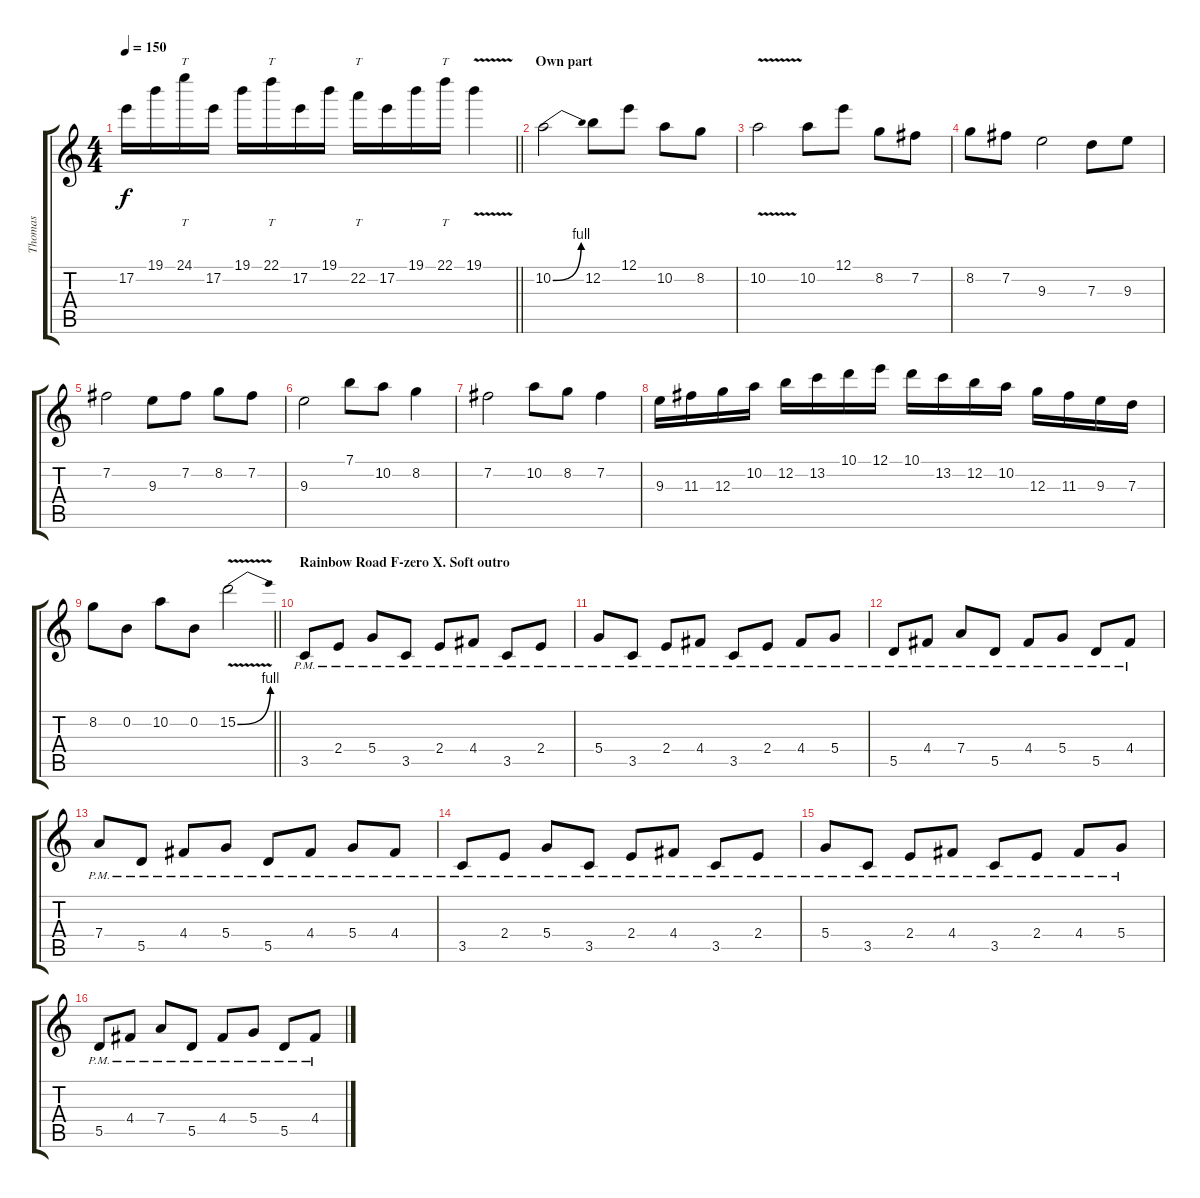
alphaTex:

\track ("Thomas" "Thomas") {instrument distortionguitar}
\staff {score tabs}
\tuning (E4 B3 G3 D3 A2 E2) {hide}
\ts (4 4)
\tempo 150
\clef g2
\barLineRight lightlight
\ks c
17.2.16{dy f} 19.1.16 24.1.16{tt} 17.2.16 19.1.16 22.1.16{tt} 17.2.16 19.1.16 22.2.16{tt} 17.2.16 19.1.16 22.1.16{tt} 19.1{v}.4 |
\section ("" "Own part")
10.2{be (bend 0 0 60 4)}.2 12.2.8 12.1.8 10.2.8 8.2.8 |
10.2{v}.2 10.2.8 12.1.8 8.2.8 7.2.8 |
8.2.8 7.2.8 9.3.2 7.3.8 9.3.8 |
7.2.2 9.3.8 7.2.8 8.2.8 7.2.8 |
9.3.2 7.1.8 10.2.8 8.2.4 |
7.2.2 10.2.8 8.2.8 7.2.4 |
9.3.16 11.3.16 12.3.16 10.2.16 12.2.16 13.2.16 10.1.16 12.1.16 10.1.16 13.2.16 12.2.16 10.2.16 12.3.16 11.3.16 9.3.16 7.3.16 |
\barLineRight lightlight
8.2.8 0.2.8 10.2.8 0.2.8 15.2{be (bend 0 0 60 4) v}.2 |
\section ("" "Rainbow Road F-zero X. Soft outro")
3.5{pm}.8 2.4{pm}.8 5.4{pm}.8 3.5{pm}.8 2.4{pm}.8 4.4{pm}.8 3.5{pm}.8 2.4{pm}.8 |
5.4{pm}.8 3.5{pm}.8 2.4{pm}.8 4.4{pm}.8 3.5{pm}.8 2.4{pm}.8 4.4{pm}.8 5.4{pm}.8 |
5.5{pm}.8 4.4{pm}.8 7.4{pm}.8 5.5{pm}.8 4.4{pm}.8 5.4{pm}.8 5.5{pm}.8 4.4{pm}.8 |
7.4{pm}.8 5.5{pm}.8 4.4{pm}.8 5.4{pm}.8 5.5{pm}.8 4.4{pm}.8 5.4{pm}.8 4.4{pm}.8 |
3.5{pm}.8 2.4{pm}.8 5.4{pm}.8 3.5{pm}.8 2.4{pm}.8 4.4{pm}.8 3.5{pm}.8 2.4{pm}.8 |
5.4{pm}.8 3.5{pm}.8 2.4{pm}.8 4.4{pm}.8 3.5{pm}.8 2.4{pm}.8 4.4{pm}.8 5.4{pm}.8 |
5.5{pm}.8 4.4{pm}.8 7.4{pm}.8 5.5{pm}.8 4.4{pm}.8 5.4{pm}.8 5.5{pm}.8 4.4{pm}.8
